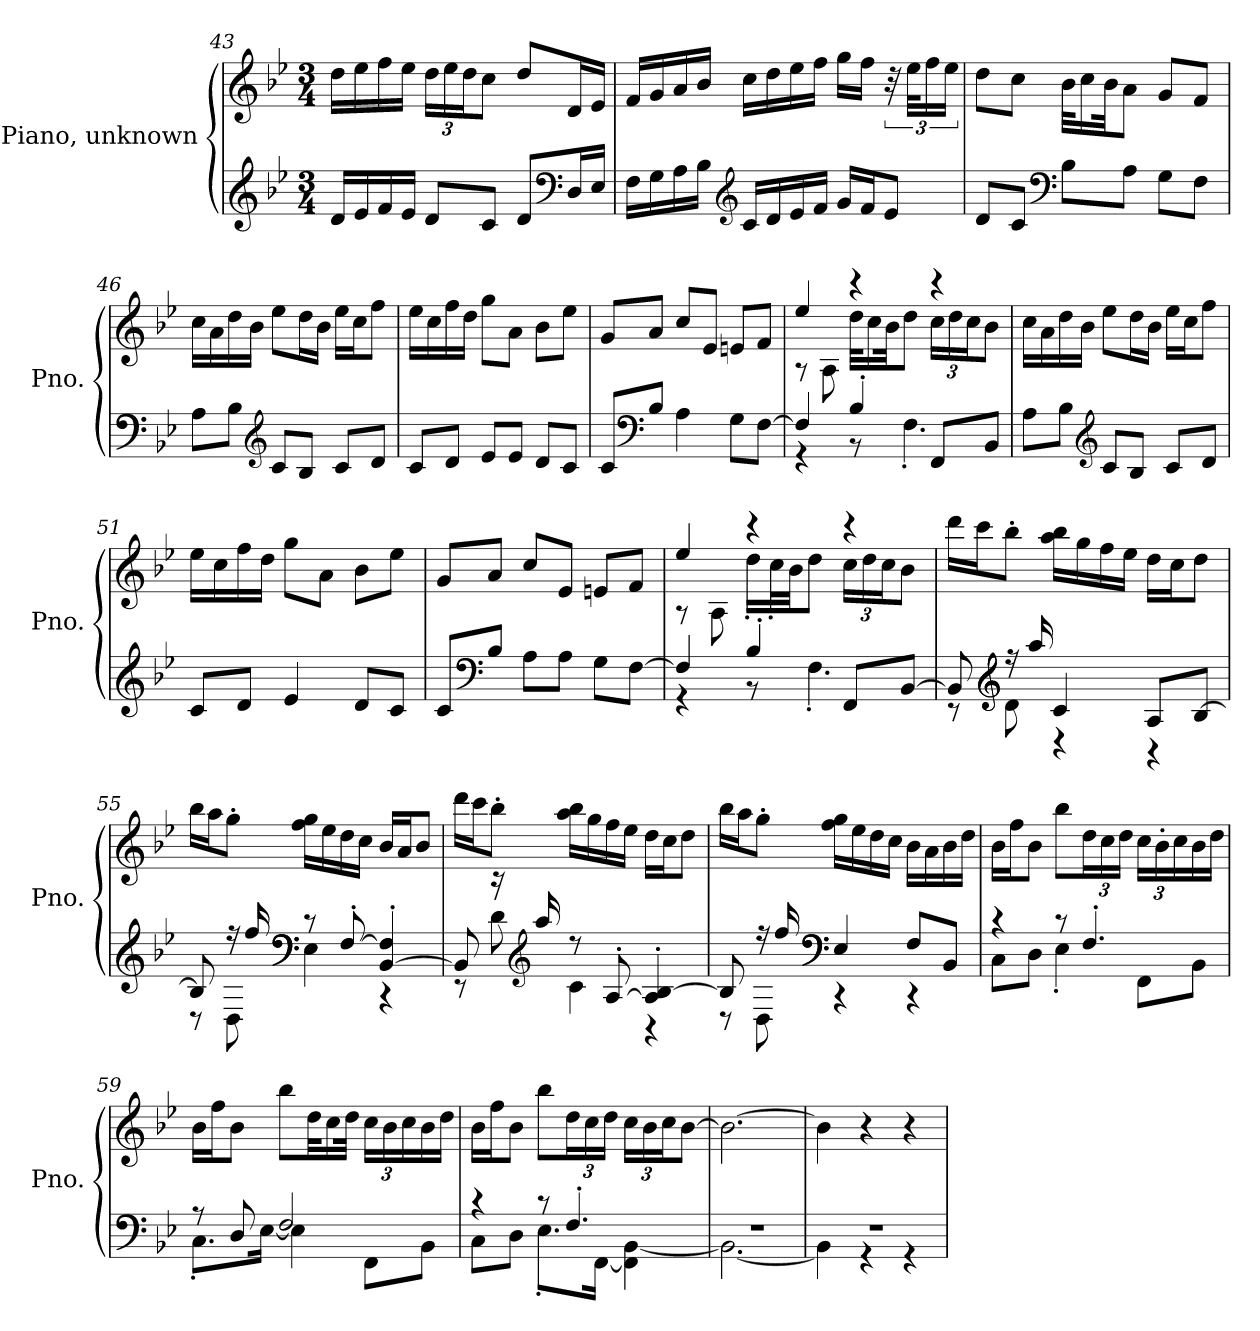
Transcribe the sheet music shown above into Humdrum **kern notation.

**kern	**kern
*part1	*part1
*staff2	*staff1
*I"Piano, unknown	*
*I'Pno.	*
*clefG2	*clefG2
*k[b-e-]	*k[b-e-]
*M3/4	*M3/4
=43	=43
16d/LL	16dd\LL
16e-/	16ee-\
16f/	16ff\
16e-/JJ	16ee-\JJ
*	*Xbrackettup
8d/L	24dd\LL
.	24ee-\
.	24dd\J
8c/J	8cc\J
8d/L	8dd/L
*clefF4	*
16D/L	16d/L
16E-/JJ	16e-/JJ
!!LO:LB:g=z
=44	=44
16F\LL	16f/LL
16G\	16g/
16A\	16a/
16B-\JJ	16b-/JJ
*clefG2	*
16c/LL	16cc\LL
16d/	16dd\
16e-/	16ee-\
16f/JJ	16ff\JJ
16g/LL	16gg\LL
16f/J	16ff\JJ
*	*brackettup
8e-/J	48r
.	48ee-\KLL
.	24ff\
.	24ee-\JJ
=45	=45
8d/L	8dd\L
8c/J	8cc\J
*clefF4	*
8B-\L	32b-\KLL
.	16cc\
.	32b-\JK
8A\J	8a\J
8G\L	8g/L
8F\J	8f/J
=46	=46
8A\L	16cc\LL
.	16a\
8B-\J	16dd\
.	16b-\JJ
*clefG2	*
8c/L	8ee-\L
8B-/J	16dd\L
.	16b-\JJ
8c/L	16ee-\LL
.	16cc\J
8d/J	8ff\J
!!LO:LB:g=z
=47	=47
8c/L	16ee-\LL
.	16cc\
8d/J	16ff\
.	16dd\JJ
8e-/L	8gg\L
8e-/J	8a\J
8d/L	8b-\L
8c/J	8ee-\J
=48	=48
8c/L	8g/L
*clefF4	*
8B-/J	8a/J
4A\	8cc/L
.	8e-/J
8G\L	8en/L
[8F\J	8f/J
=49	=49
*^	*^
4F/]	4r	4ee-/	8r
.	.	.	8A\
4B-'/	8r	4r	32dd\KLL
.	.	.	16cc\
.	.	.	32b-\JK
.	4.F'\	.	8dd\J
*	*	*	*Xbrackettup
8FF/L	.	4r	24cc\LL
.	.	.	24dd\
.	.	.	24cc\J
8BB-/J	.	.	8b-\J
*v	*v	*	*
*	*v	*v
=50	=50
8A\L	16cc\LL
.	16a\
8B-\J	16dd\
.	16b-\JJ
*clefG2	*
8c/L	8ee-\L
8B-/J	16dd\L
.	16b-\JJ
8c/L	16ee-\LL
.	16cc\J
8d/J	8ff\J
!!LO:LB:g=z
=51	=51
8c/L	16ee-\LL
.	16cc\
8d/J	16ff\
.	16dd\JJ
4e-/	8gg\L
.	8a\J
8d/L	8b-\L
8c/J	8ee-\J
=52	=52
8c/L	8g/L
*clefF4	*
8B-/J	8a/J
8A\L	8cc/L
8A\J	8e-/J
8G\L	8en/L
[8F\J	8f/J
=53	=53
*^	*^
4F/]	4r	4ee-/	8r
.	.	.	8A\
4B-'/	8r	4r	16dd'\LL
.	.	.	32cc'\L
.	.	.	32b-\JJ
.	4.F'\	.	8dd\J
8FF/L	.	4r	24cc\LL
.	.	.	24dd\
.	.	.	24cc\J
[8BB-/J	.	.	8b-\J
*	*	*v	*v
=54	=54	=54
8BB-/]	8r	16ddd\LL
.	.	16ccc\J
*clefG2	*	*
16r	8d\	8bb-'\J
16aa/	.	.
4c/	4r	16aa\ 16bb-\LL
.	.	16gg\
.	.	16ff\
.	.	16ee-\JJ
8A/L	4r	16dd\LL
.	.	16cc\J
[8B-/J	.	8dd\J
!!LO:PB:g=z
=55	=55	=55
8B-/]	8r	16bb-\LL
.	.	16aa\J
16r	8D\	8gg'\J
16ff/	.	.
*clefF4	*	*
8r	4E-\	16ff\ 16gg\LL
.	.	16ee-\
[8F'/	.	16dd\
.	.	16cc\JJ
[4BB-/' 4F/]'	4r	16b-/LL
.	.	16a/J
.	.	8b-/J
=56	=56	=56
8BB-/]	8r	16ddd\LL
.	.	16ccc\J
16r	8d\	8bb-'\J
*clefG2	*	*
16aa/	.	.
8r	4c\	16aa\ 16bb-\LL
.	.	16gg\
[8A'/	.	16ff\
.	.	16ee-\JJ
4A/]' [4B-/'	4r	16dd\LL
.	.	16cc\J
.	.	8dd\J
=57	=57	=57
8B-/]	8r	16bb-\LL
.	.	16aa\J
16r	8D\	8gg'\J
16ff/	.	.
*clefF4	*	*
4E-/	4r	16ff\ 16gg\LL
.	.	16ee-\
.	.	16dd\
.	.	16cc\JJ
8F/L	4r	16b-\LL
.	.	16a\
8BB-/J	.	16b-\
.	.	16dd\JJ
!!LO:LB:g=z
=58	=58	=58
4r	8C\L	16b-\LL
.	.	16ff\J
.	8D\J	8b-\J
8r	4E-'\	8bb-\L
4.F'/	.	24dd\L
.	.	24cc\
.	.	24dd\JJ
.	8FF\L	24cc\LL
.	.	24b-'\
.	.	24cc\
.	8BB-\J	16b-\
.	.	16dd\JJ
=59	=59	=59
8r	8.C'\L	16b-\LL
.	.	16ff\J
8D/	.	8b-\J
.	[16E-\Jk	.
2F/	4E-\]	8bb-\L
.	.	32dd\KL
.	.	16cc\
.	.	32dd\JJk
.	8FF\L	24cc\LL
.	.	24b-\
.	.	24cc\
.	8BB-\J	16b-\
.	.	16dd\JJ
=60	=60	=60
4r	8C\L	16b-\LL
.	.	16ff\J
.	8D\J	8b-\J
8r	8.E-'\L	8bb-\L
4.F'/	.	24dd\L
.	.	24cc\
.	[16FF\Jk	.
.	.	24dd\JJ
.	4FF\] [4BB-\	24cc\LL
.	.	24b-\
.	.	24cc\J
.	.	[8b-\J
=61	=61	=61
2.r	2.BB-\_	2.b-\_
=62	=62	=62
2.r	4BB-\]	4b-\]
.	4r	4r
.	4r	4r
*v	*v	*
=	=
*-	*-
